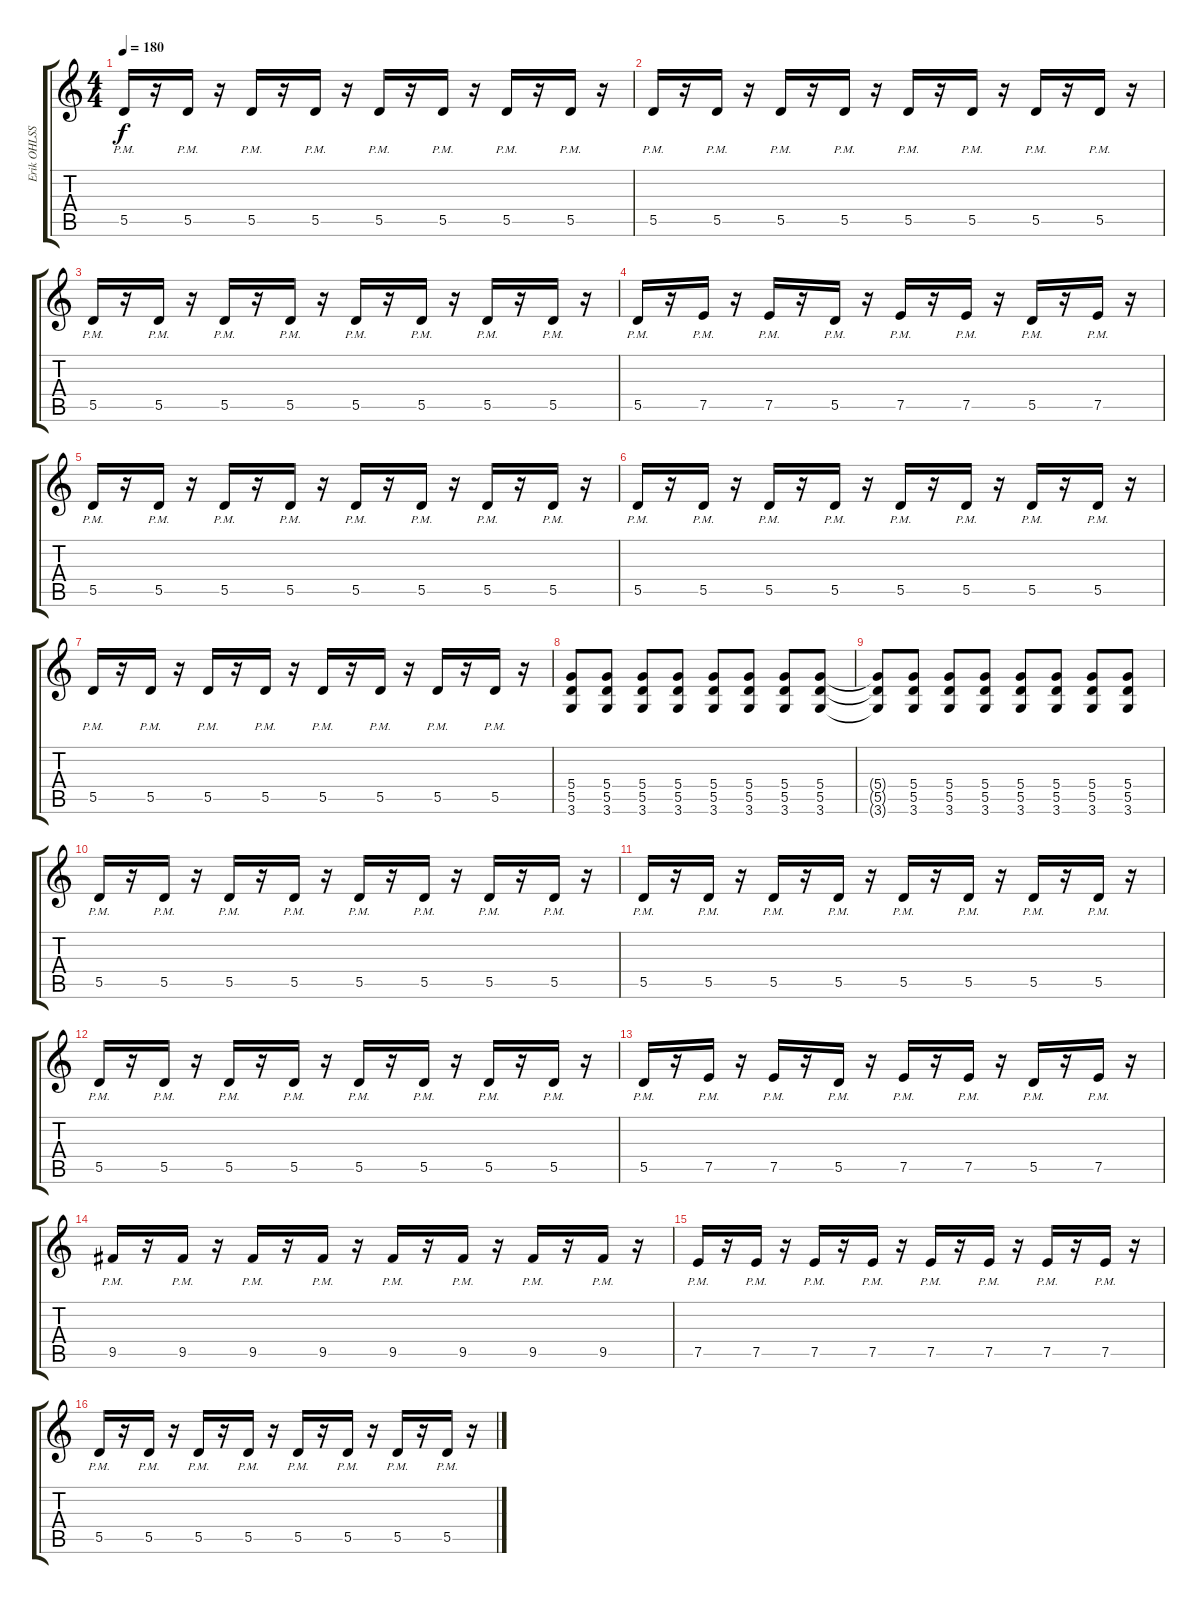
\track ("Erik OHLSSON" "Erik OHLSS") {instrument distortionguitar}
\staff {score tabs}
\tuning (E4 B3 G3 D3 A2 E2) {hide}
\ts (4 4)
\tempo 180
\clef g2
\ks c
5.5{pm}.16{dy f} r.16 5.5{pm}.16 r.16 5.5{pm}.16 r.16 5.5{pm}.16 r.16 5.5{pm}.16 r.16 5.5{pm}.16 r.16 5.5{pm}.16 r.16 5.5{pm}.16 r.16 |
5.5{pm}.16 r.16 5.5{pm}.16 r.16 5.5{pm}.16 r.16 5.5{pm}.16 r.16 5.5{pm}.16 r.16 5.5{pm}.16 r.16 5.5{pm}.16 r.16 5.5{pm}.16 r.16 |
5.5{pm}.16 r.16 5.5{pm}.16 r.16 5.5{pm}.16 r.16 5.5{pm}.16 r.16 5.5{pm}.16 r.16 5.5{pm}.16 r.16 5.5{pm}.16 r.16 5.5{pm}.16 r.16 |
5.5{pm}.16 r.16 7.5{pm}.16 r.16 7.5{pm}.16 r.16 5.5{pm}.16 r.16 7.5{pm}.16 r.16 7.5{pm}.16 r.16 5.5{pm}.16 r.16 7.5{pm}.16 r.16 |
5.5{pm}.16 r.16 5.5{pm}.16 r.16 5.5{pm}.16 r.16 5.5{pm}.16 r.16 5.5{pm}.16 r.16 5.5{pm}.16 r.16 5.5{pm}.16 r.16 5.5{pm}.16 r.16 |
5.5{pm}.16 r.16 5.5{pm}.16 r.16 5.5{pm}.16 r.16 5.5{pm}.16 r.16 5.5{pm}.16 r.16 5.5{pm}.16 r.16 5.5{pm}.16 r.16 5.5{pm}.16 r.16 |
5.5{pm}.16 r.16 5.5{pm}.16 r.16 5.5{pm}.16 r.16 5.5{pm}.16 r.16 5.5{pm}.16 r.16 5.5{pm}.16 r.16 5.5{pm}.16 r.16 5.5{pm}.16 r.16 |
(5.4 5.5 3.6).8 (5.4 5.5 3.6).8 (5.4 5.5 3.6).8 (5.4 5.5 3.6).8 (5.4 5.5 3.6).8 (5.4 5.5 3.6).8 (5.4 5.5 3.6).8 (5.4 5.5 3.6).8 |
(5.4{t} 5.5{t} 3.6{t}).8 (5.4 5.5 3.6).8 (5.4 5.5 3.6).8 (5.4 5.5 3.6).8 (5.4 5.5 3.6).8 (5.4 5.5 3.6).8 (5.4 5.5 3.6).8 (5.4 5.5 3.6).8 |
5.5{pm}.16 r.16 5.5{pm}.16 r.16 5.5{pm}.16 r.16 5.5{pm}.16 r.16 5.5{pm}.16 r.16 5.5{pm}.16 r.16 5.5{pm}.16 r.16 5.5{pm}.16 r.16 |
5.5{pm}.16 r.16 5.5{pm}.16 r.16 5.5{pm}.16 r.16 5.5{pm}.16 r.16 5.5{pm}.16 r.16 5.5{pm}.16 r.16 5.5{pm}.16 r.16 5.5{pm}.16 r.16 |
5.5{pm}.16 r.16 5.5{pm}.16 r.16 5.5{pm}.16 r.16 5.5{pm}.16 r.16 5.5{pm}.16 r.16 5.5{pm}.16 r.16 5.5{pm}.16 r.16 5.5{pm}.16 r.16 |
5.5{pm}.16 r.16 7.5{pm}.16 r.16 7.5{pm}.16 r.16 5.5{pm}.16 r.16 7.5{pm}.16 r.16 7.5{pm}.16 r.16 5.5{pm}.16 r.16 7.5{pm}.16 r.16 |
9.5{pm}.16 r.16 9.5{pm}.16 r.16 9.5{pm}.16 r.16 9.5{pm}.16 r.16 9.5{pm}.16 r.16 9.5{pm}.16 r.16 9.5{pm}.16 r.16 9.5{pm}.16 r.16 |
7.5{pm}.16 r.16 7.5{pm}.16 r.16 7.5{pm}.16 r.16 7.5{pm}.16 r.16 7.5{pm}.16 r.16 7.5{pm}.16 r.16 7.5{pm}.16 r.16 7.5{pm}.16 r.16 |
5.5{pm}.16 r.16 5.5{pm}.16 r.16 5.5{pm}.16 r.16 5.5{pm}.16 r.16 5.5{pm}.16 r.16 5.5{pm}.16 r.16 5.5{pm}.16 r.16 5.5{pm}.16 r.16
